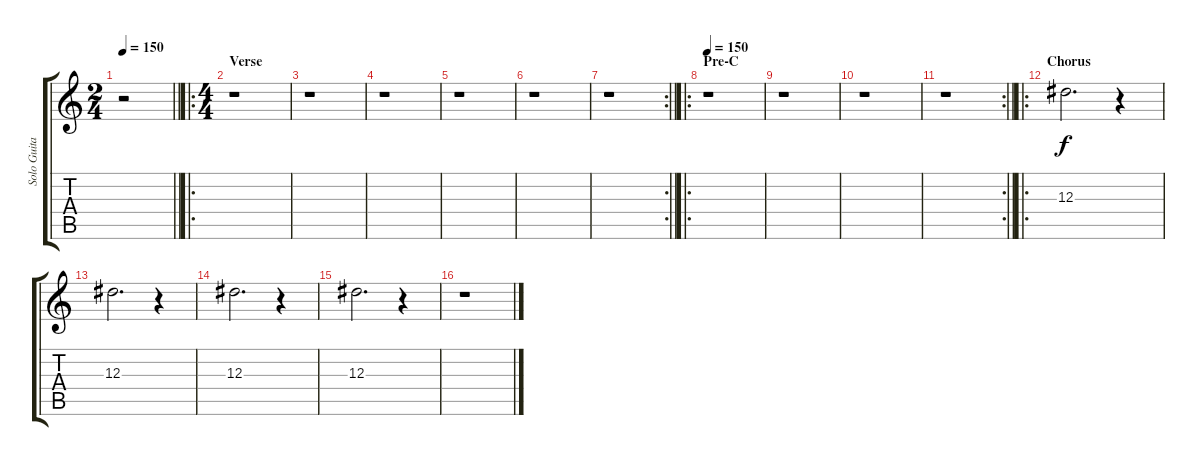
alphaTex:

\track ("Solo Guitar" "Solo Guita") {instrument distortionguitar}
\staff {score tabs}
\tuning (C4 G3 Eb3 Bb2 F2 C2) {hide}
\ts (2 4)
\tempo 150
\clef g2
\barLineRight lightlight
\ks c
r.2{dy f instrument distortionguitar} |
\ro
\ts (4 4)
\section ("" "Verse")
r.1 |
r.1 |
r.1 |
r.1 |
r.1 |
\rc 2
\barLineRight lightlight
r.1 |
\ro
\section ("" "Pre-C")
\tempo 150
r.1 |
r.1 |
r.1 |
\rc 2
\barLineRight lightlight
r.1 |
\ro
\section ("" "Chorus")
12.3.2{d} r.4 |
12.3.2{d volume 13} r.4 |
12.3.2{d volume 12 balance 5} r.4 |
12.3.2{d volume 11 balance 12} r.4 |
r.1
